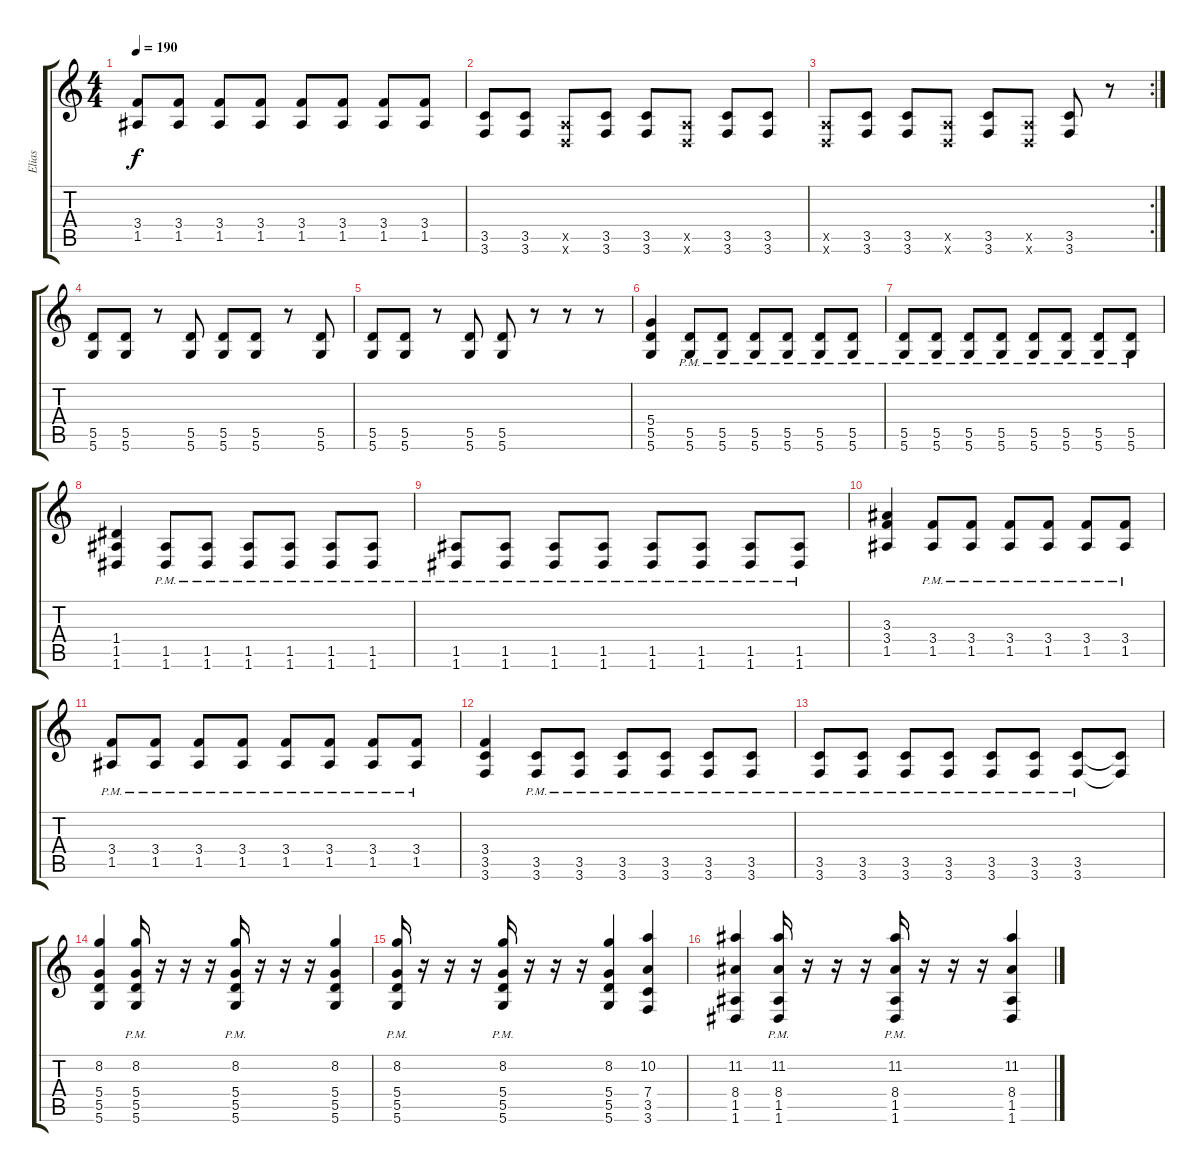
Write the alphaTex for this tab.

\track ("Elias" "Elias") {instrument distortionguitar}
\staff {score tabs}
\tuning (E4 B3 G3 D3 A2 D2) {hide}
\ts (4 4)
\tempo 190
\clef g2
\ks c
(3.4 1.5).8{dy f} (3.4 1.5).8 (3.4 1.5).8 (3.4 1.5).8 (3.4 1.5).8 (3.4 1.5).8 (3.4 1.5).8 (3.4 1.5).8 |
(3.5 3.6).8 (3.5 3.6).8 (0.5{x} 0.6{x}).8 (3.5 3.6).8 (3.5 3.6).8 (0.5{x} 0.6{x}).8 (3.5 3.6).8 (3.5 3.6).8 |
\rc 2
(0.5{x} 0.6{x}).8 (3.5 3.6).8 (3.5 3.6).8 (0.5{x} 0.6{x}).8 (3.5 3.6).8 (0.5{x} 0.6{x}).8 (3.5 3.6).8 r.8 |
(5.5 5.6).8 (5.5 5.6).8 r.8 (5.5 5.6).8 (5.5 5.6).8 (5.5 5.6).8 r.8 (5.5 5.6).8 |
(5.5 5.6).8 (5.5 5.6).8 r.8 (5.5 5.6).8 (5.5 5.6).8 r.8 r.8 r.8 |
(5.4 5.5 5.6).4 (5.5{pm} 5.6{pm}).8 (5.5{pm} 5.6{pm}).8 (5.5{pm} 5.6{pm}).8 (5.5{pm} 5.6{pm}).8 (5.5{pm} 5.6{pm}).8 (5.5{pm} 5.6{pm}).8 |
(5.5{pm} 5.6{pm}).8 (5.5{pm} 5.6{pm}).8 (5.5{pm} 5.6{pm}).8 (5.5{pm} 5.6{pm}).8 (5.5{pm} 5.6{pm}).8 (5.5{pm} 5.6{pm}).8 (5.5{pm} 5.6{pm}).8 (5.5{pm} 5.6{pm}).8 |
(1.4 1.5 1.6).4 (1.5{pm} 1.6{pm}).8 (1.5{pm} 1.6{pm}).8 (1.5{pm} 1.6{pm}).8 (1.5{pm} 1.6{pm}).8 (1.5{pm} 1.6{pm}).8 (1.5{pm} 1.6{pm}).8 |
(1.5{pm} 1.6{pm}).8 (1.5{pm} 1.6{pm}).8 (1.5{pm} 1.6{pm}).8 (1.5{pm} 1.6{pm}).8 (1.5{pm} 1.6{pm}).8 (1.5{pm} 1.6{pm}).8 (1.5{pm} 1.6{pm}).8 (1.5{pm} 1.6{pm}).8 |
(3.3 3.4 1.5).4 (3.4{pm} 1.5{pm}).8 (3.4{pm} 1.5{pm}).8 (3.4{pm} 1.5{pm}).8 (3.4{pm} 1.5{pm}).8 (3.4{pm} 1.5{pm}).8 (3.4{pm} 1.5{pm}).8 |
(3.4{pm} 1.5{pm}).8 (3.4{pm} 1.5{pm}).8 (3.4{pm} 1.5{pm}).8 (3.4{pm} 1.5{pm}).8 (3.4{pm} 1.5{pm}).8 (3.4{pm} 1.5{pm}).8 (3.4{pm} 1.5{pm}).8 (3.4{pm} 1.5{pm}).8 |
(3.4 3.5 3.6).4 (3.5{pm} 3.6{pm}).8 (3.5{pm} 3.6{pm}).8 (3.5{pm} 3.6{pm}).8 (3.5{pm} 3.6{pm}).8 (3.5{pm} 3.6{pm}).8 (3.5{pm} 3.6{pm}).8 |
(3.5{pm} 3.6{pm}).8 (3.5{pm} 3.6{pm}).8 (3.5{pm} 3.6{pm}).8 (3.5{pm} 3.6{pm}).8 (3.5{pm} 3.6{pm}).8 (3.5{pm} 3.6{pm}).8 (3.5{pm} 3.6{pm}).8 (3.5{t} 3.6{t}).8 |
(8.2 5.4 5.5 5.6).4 (8.2 5.4{pm} 5.5{pm} 5.6{pm}).16 r.16 r.16 r.16 (8.2 5.4{pm} 5.5{pm} 5.6{pm}).16 r.16 r.16 r.16 (8.2 5.4 5.5 5.6).4 |
(8.2 5.4{pm} 5.5{pm} 5.6{pm}).16 r.16 r.16 r.16 (8.2 5.4{pm} 5.5{pm} 5.6{pm}).16 r.16 r.16 r.16 (8.2 5.4 5.5 5.6).4 (10.2 7.4 3.5 3.6).4 |
(11.2 8.4 1.5 1.6).4 (11.2 8.4{pm} 1.5{pm} 1.6{pm}).16 r.16 r.16 r.16 (11.2 8.4{pm} 1.5{pm} 1.6{pm}).16 r.16 r.16 r.16 (11.2 8.4 1.5 1.6).4
